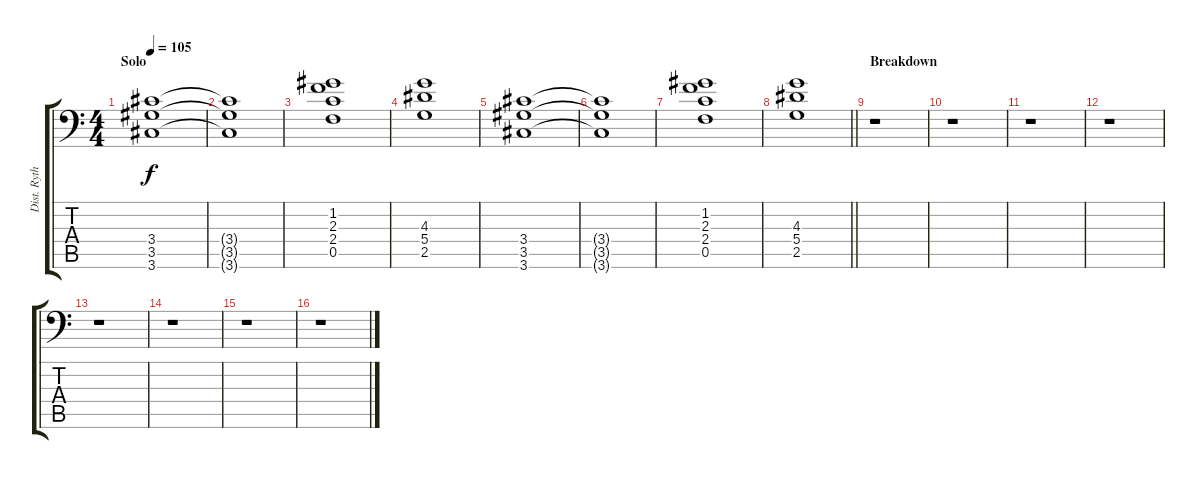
\track ("Dist. Rythm Guitar 2" "Dist. Ryth") {instrument distortionguitar}
\staff {score tabs}
\tuning (C4 G3 Eb3 Bb2 F2 Bb1) {hide}
\ts (4 4)
\section ("" "Solo")
\tempo 105
\clef f4
\ks c
(3.4 3.5 3.6).1{dy f} |
(3.4{t} 3.5{t} 3.6{t}).1 |
(1.2 2.3 2.4 0.5).1 |
(4.3 5.4 2.5).1 |
(3.4 3.5 3.6).1 |
(3.4{t} 3.5{t} 3.6{t}).1 |
(1.2 2.3 2.4 0.5).1 |
\barLineRight lightlight
(4.3 5.4 2.5).1 |
\section ("" "Breakdown")
r.1 |
r.1 |
r.1 |
r.1 |
r.1 |
r.1 |
r.1 |
r.1
